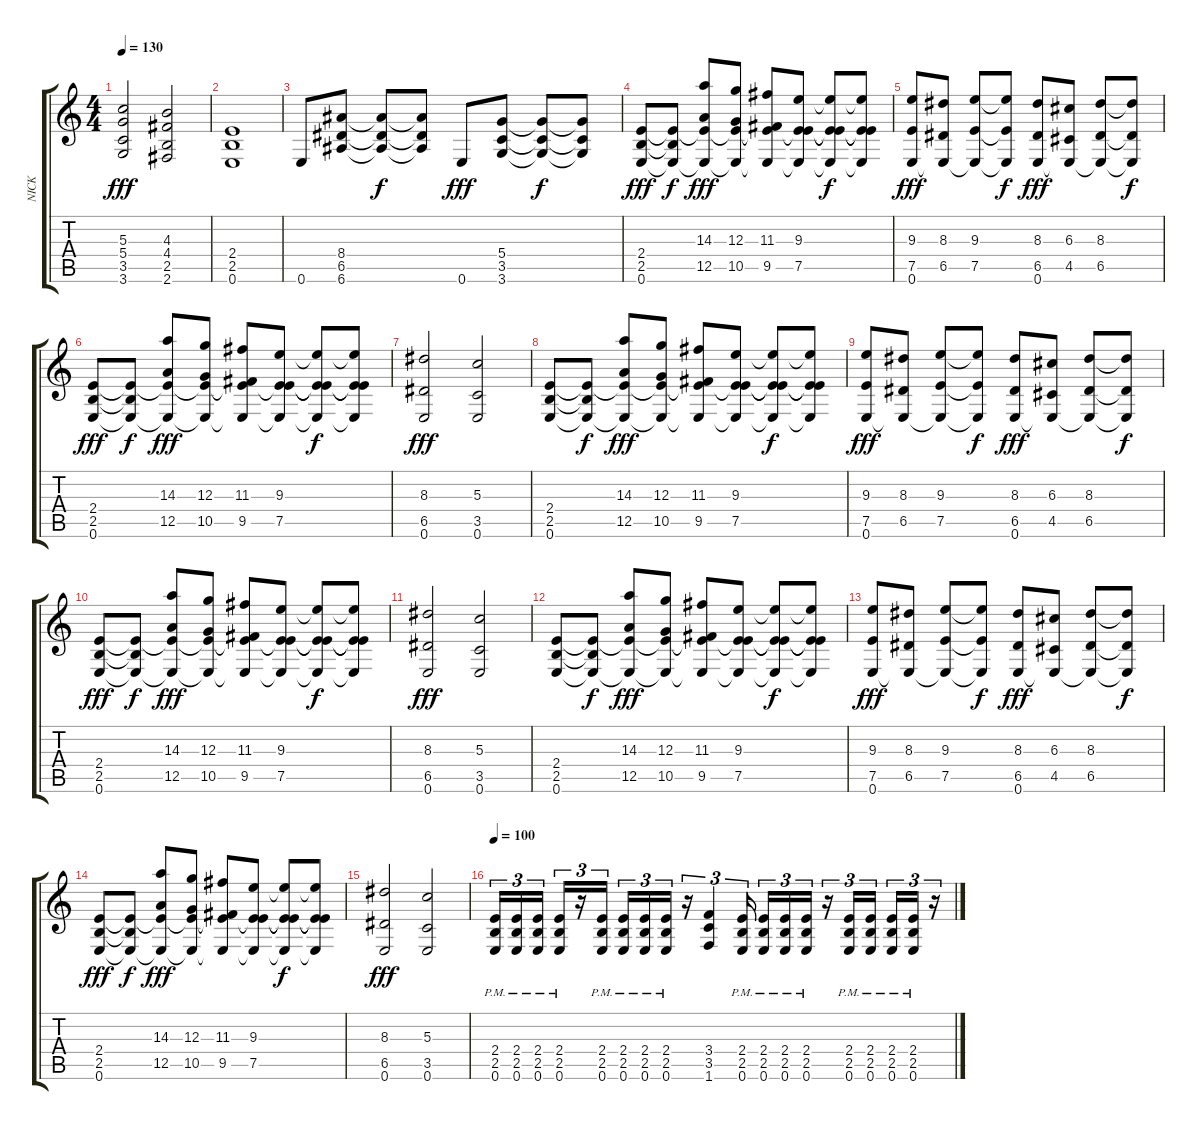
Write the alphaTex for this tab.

\track ("NICK " "NICK ") {instrument distortionguitar}
\staff {score tabs}
\tuning (E4 B3 G3 D3 A2 E2) {hide}
\ts (4 4)
\tempo 130
\clef g2
\ks c
(5.3 5.4 3.5 3.6).2{dy fff} (4.3 4.4 2.5 2.6).2 |
(2.4 2.5 0.6).1 |
0.6.8 (8.4 6.5 6.6).8 (8.4{t} 6.5{t} 6.6{t}).8{dy f} (8.4{t} 6.5{t} 6.6{t}).8 0.6.8{dy fff} (5.4 3.5 3.6).8 (5.4{t} 3.5{t} 3.6{t}).8{dy f} (5.4{t} 3.5{t} 3.6{t}).8 |
(2.4 2.5 0.6).8{dy fff} (2.4{t} 2.5{t} 0.6{t}).8{dy f} (14.3 2.4{t} 12.5 0.6{t}).8{dy fff} (12.3 2.4{t} 10.5 0.6{t}).8 (11.3 2.4{t} 9.5 0.6{t}).8 (9.3 2.4{t} 7.5 0.6{t}).8 (9.3{t} 2.4{t} 7.5{t} 0.6{t}).8{dy f} (9.3{t} 2.4{t} 7.5{t} 0.6{t}).8 |
(9.3 7.5 0.6).8{dy fff} (8.3 6.5 0.6{t}).8 (9.3 7.5 0.6{t}).8 (9.3{t} 7.5{t} 0.6{t}).8{dy f} (8.3 6.5 0.6).8{dy fff} (6.3 4.5 0.6{t}).8 (8.3 6.5 0.6{t}).8 (8.3{t} 6.5{t} 0.6{t}).8{dy f} |
(2.4 2.5 0.6).8{dy fff} (2.4{t} 2.5{t} 0.6{t}).8{dy f} (14.3 2.4{t} 12.5 0.6{t}).8{dy fff} (12.3 2.4{t} 10.5 0.6{t}).8 (11.3 2.4{t} 9.5 0.6{t}).8 (9.3 2.4{t} 7.5 0.6{t}).8 (9.3{t} 2.4{t} 7.5{t} 0.6{t}).8{dy f} (9.3{t} 2.4{t} 7.5{t} 0.6{t}).8 |
(8.3 6.5 0.6).2{dy fff} (5.3 3.5 0.6).2 |
(2.4 2.5 0.6).8 (2.4{t} 2.5{t} 0.6{t}).8{dy f} (14.3 2.4{t} 12.5 0.6{t}).8{dy fff} (12.3 2.4{t} 10.5 0.6{t}).8 (11.3 2.4{t} 9.5 0.6{t}).8 (9.3 2.4{t} 7.5 0.6{t}).8 (9.3{t} 2.4{t} 7.5{t} 0.6{t}).8{dy f} (9.3{t} 2.4{t} 7.5{t} 0.6{t}).8 |
(9.3 7.5 0.6).8{dy fff} (8.3 6.5 0.6{t}).8 (9.3 7.5 0.6{t}).8 (9.3{t} 7.5{t} 0.6{t}).8{dy f} (8.3 6.5 0.6).8{dy fff} (6.3 4.5 0.6{t}).8 (8.3 6.5 0.6{t}).8 (8.3{t} 6.5{t} 0.6{t}).8{dy f} |
(2.4 2.5 0.6).8{dy fff} (2.4{t} 2.5{t} 0.6{t}).8{dy f} (14.3 2.4{t} 12.5 0.6{t}).8{dy fff} (12.3 2.4{t} 10.5 0.6{t}).8 (11.3 2.4{t} 9.5 0.6{t}).8 (9.3 2.4{t} 7.5 0.6{t}).8 (9.3{t} 2.4{t} 7.5{t} 0.6{t}).8{dy f} (9.3{t} 2.4{t} 7.5{t} 0.6{t}).8 |
(8.3 6.5 0.6).2{dy fff} (5.3 3.5 0.6).2 |
(2.4 2.5 0.6).8 (2.4{t} 2.5{t} 0.6{t}).8{dy f} (14.3 2.4{t} 12.5 0.6{t}).8{dy fff} (12.3 2.4{t} 10.5 0.6{t}).8 (11.3 2.4{t} 9.5 0.6{t}).8 (9.3 2.4{t} 7.5 0.6{t}).8 (9.3{t} 2.4{t} 7.5{t} 0.6{t}).8{dy f} (9.3{t} 2.4{t} 7.5{t} 0.6{t}).8 |
(9.3 7.5 0.6).8{dy fff} (8.3 6.5 0.6{t}).8 (9.3 7.5 0.6{t}).8 (9.3{t} 7.5{t} 0.6{t}).8{dy f} (8.3 6.5 0.6).8{dy fff} (6.3 4.5 0.6{t}).8 (8.3 6.5 0.6{t}).8 (8.3{t} 6.5{t} 0.6{t}).8{dy f} |
(2.4 2.5 0.6).8{dy fff} (2.4{t} 2.5{t} 0.6{t}).8{dy f} (14.3 2.4{t} 12.5 0.6{t}).8{dy fff} (12.3 2.4{t} 10.5 0.6{t}).8 (11.3 2.4{t} 9.5 0.6{t}).8 (9.3 2.4{t} 7.5 0.6{t}).8 (9.3{t} 2.4{t} 7.5{t} 0.6{t}).8{dy f} (9.3{t} 2.4{t} 7.5{t} 0.6{t}).8 |
(8.3 6.5 0.6).2{dy fff} (5.3 3.5 0.6).2 |
\tempo 100
(2.4{pm} 2.5{pm} 0.6{pm}).16{tu (3 2)} (2.4{pm} 2.5{pm} 0.6{pm}).16{tu (3 2)} (2.4{pm} 2.5{pm} 0.6{pm}).16{tu (3 2) beam splitsecondary} (2.4{pm} 2.5{pm} 0.6{pm}).16{tu (3 2)} r.16{tu (3 2)} (2.4{pm} 2.5{pm} 0.6{pm}).16{tu (3 2)} (2.4{pm} 2.5{pm} 0.6{pm}).16{tu (3 2)} (2.4{pm} 2.5{pm} 0.6{pm}).16{tu (3 2)} (2.4{pm} 2.5{pm} 0.6{pm}).16{tu (3 2)} r.16{tu (3 2)} (3.4 3.5 1.6).4{tu (3 2)} (2.4{pm} 2.5{pm} 0.6{pm}).16{tu (3 2) beam splitsecondary} (2.4{pm} 2.5{pm} 0.6{pm}).16{tu (3 2)} (2.4{pm} 2.5{pm} 0.6{pm}).16{tu (3 2)} (2.4{pm} 2.5{pm} 0.6{pm}).16{tu (3 2)} r.16{tu (3 2)} (2.4{pm} 2.5{pm} 0.6{pm}).16{tu (3 2)} (2.4{pm} 2.5{pm} 0.6{pm}).16{tu (3 2) beam splitsecondary} (2.4{pm} 2.5{pm} 0.6{pm}).16{tu (3 2)} (2.4{pm} 2.5{pm} 0.6{pm}).16{tu (3 2)} r.16{tu (3 2)}
